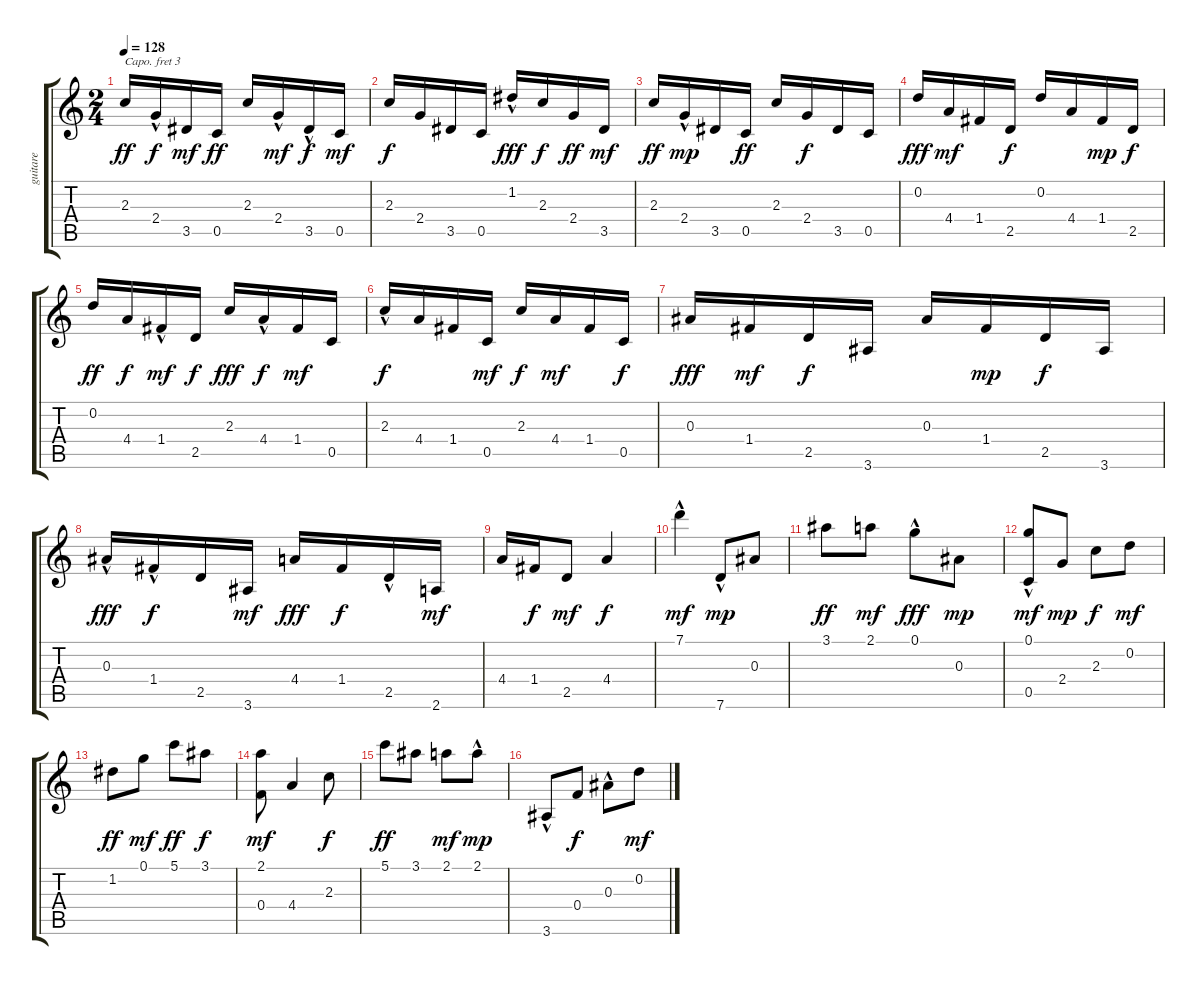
\track ("guitare" "guitare") {instrument acousticguitarnylon}
\staff {score tabs}
\capo 3
\tuning (E4 B3 G3 D3 A2 E2) {hide}
\ts (2 4)
\tempo 128
\clef g2
\ks c
2.3.16{dy ff} 2.4{hac}.16{dy f} 3.5.16{dy mf} 0.5.16{dy ff} 2.3.16 2.4{hac}.16{dy mf} 3.5{hac}.16{dy f} 0.5.16{dy mf} |
2.3.16{dy f} 2.4.16 3.5.16 0.5.16 1.2{hac}.16{dy fff} 2.3.16{dy f} 2.4.16{dy ff} 3.5.16{dy mf} |
2.3.16{dy ff} 2.4{hac}.16{dy mp} 3.5.16 0.5.16{dy ff} 2.3.16 2.4.16{dy f} 3.5.16 0.5.16 |
0.2.16{dy fff} 4.4.16{dy mf} 1.4.16 2.5.16{dy f} 0.2.16 4.4.16 1.4.16{dy mp} 2.5.16{dy f} |
0.2.16{dy ff} 4.4.16{dy f} 1.4{hac}.16{dy mf} 2.5.16{dy f} 2.3.16{dy fff} 4.4{hac}.16{dy f} 1.4.16{dy mf} 0.5.16 |
2.3{hac}.16{dy f} 4.4.16 1.4.16 0.5.16{dy mf} 2.3.16{dy f} 4.4.16{dy mf} 1.4.16 0.5.16{dy f} |
0.3.16{dy fff} 1.4.16{dy mf} 2.5.16{dy f} 3.6.16 0.3.16 1.4.16{dy mp} 2.5.16{dy f} 3.6.16 |
0.3{hac}.16{dy fff} 1.4{hac}.16{dy f} 2.5.16 3.6.16{dy mf} 4.4.16{dy fff} 1.4.16{dy f} 2.5{hac}.16 2.6.16{dy mf} |
4.4.16 1.4.16{dy f} 2.5.8{dy mf} 4.4.4{dy f} |
7.1{hac}.4{dy mf volume 12} 7.6{hac}.8{dy mp} 0.3.8 |
3.1.8{dy ff} 2.1.8{dy mf} 0.1{hac}.8{dy fff} 0.3.8{dy mp} |
(0.1 0.5{hac}).8{dy mf} 2.4.8{dy mp} 2.3.8{dy f} 0.2.8{dy mf} |
1.2.8{dy ff} 0.1.8{dy mf} 5.1.8{dy ff} 3.1.8{dy f} |
(2.1 0.4).8{dy mf} 4.4.4 2.3.8{dy f} |
5.1.8{dy ff} 3.1.8 2.1.8{dy mf} 2.1{hac}.8{dy mp} |
3.6{hac}.8 0.4.8{dy f} 0.3{hac}.8 0.2.8{dy mf}
